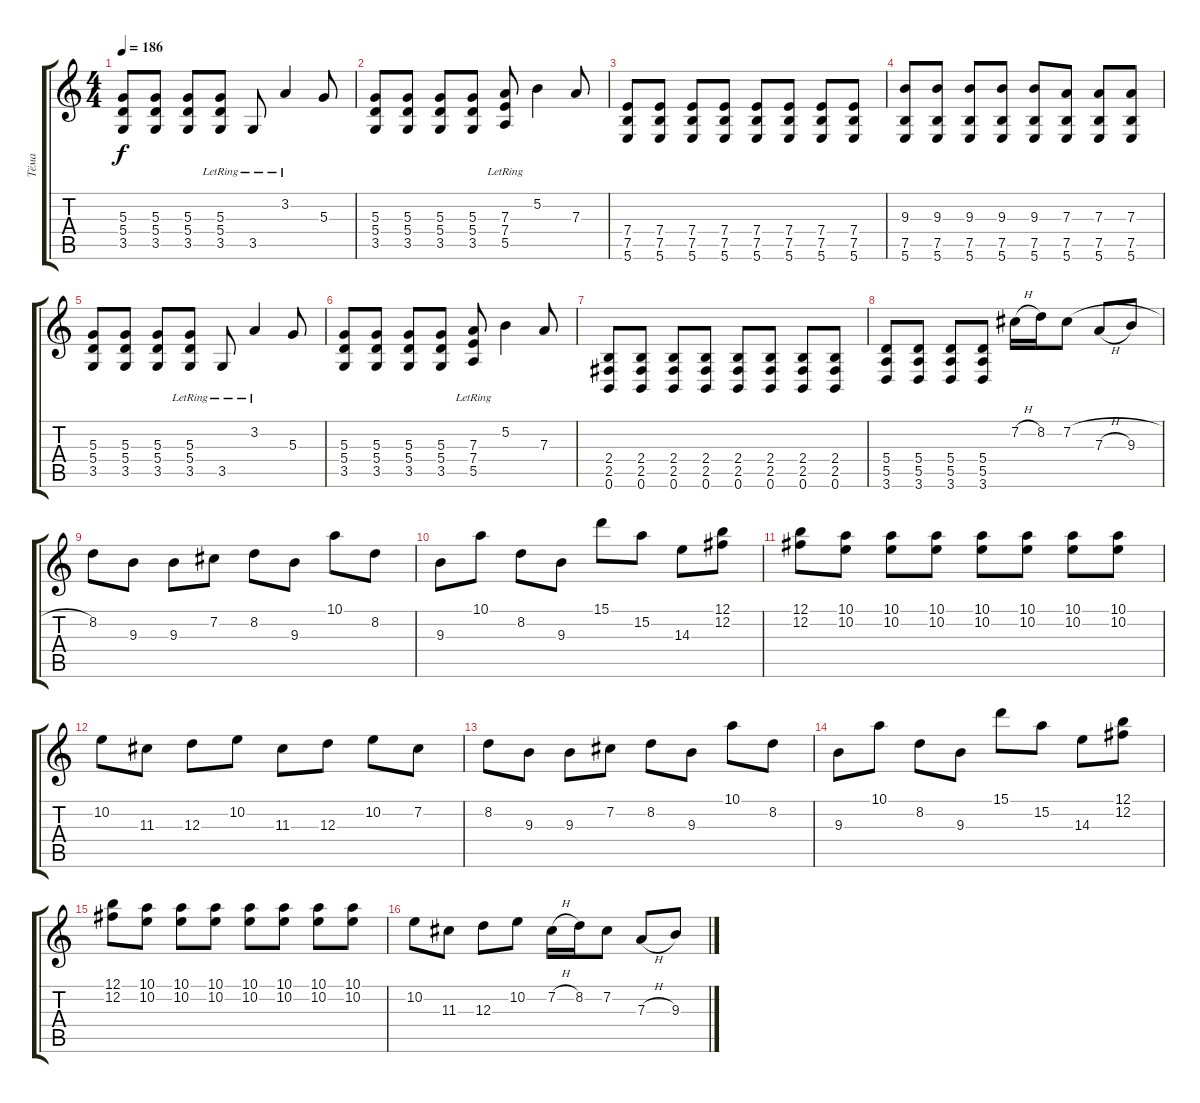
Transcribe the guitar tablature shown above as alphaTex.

\track ("Тёма" "Тёма") {instrument distortionguitar}
\staff {score tabs}
\tuning (B3 Gb3 D3 A2 E2 B1) {hide}
\ts (4 4)
\tempo 186
\clef g2
\ks c
(5.3 5.4 3.5).8{dy f instrument distortionguitar} (5.3 5.4 3.5).8 (5.3 5.4 3.5).8 (5.3{lr} 5.4{lr} 3.5).8 3.5{lr}.8 3.2{lr}.4 5.3.8 |
(5.3 5.4 3.5).8 (5.3 5.4 3.5).8 (5.3 5.4 3.5).8 (5.3 5.4 3.5).8 (7.3{lr} 7.4{lr} 5.5{lr}).8 5.2.4 7.3.8 |
(7.4 7.5 5.6).8 (7.4 7.5 5.6).8 (7.4 7.5 5.6).8 (7.4 7.5 5.6).8 (7.4 7.5 5.6).8 (7.4 7.5 5.6).8 (7.4 7.5 5.6).8 (7.4 7.5 5.6).8 |
(9.3 7.5 5.6).8 (9.3 7.5 5.6).8 (9.3 7.5 5.6).8 (9.3 7.5 5.6).8 (9.3 7.5 5.6).8 (7.3 7.5 5.6).8 (7.3 7.5 5.6).8 (7.3 7.5 5.6).8 |
(5.3 5.4 3.5).8 (5.3 5.4 3.5).8 (5.3 5.4 3.5).8 (5.3{lr} 5.4{lr} 3.5).8 3.5{lr}.8 3.2{lr}.4 5.3.8 |
(5.3 5.4 3.5).8 (5.3 5.4 3.5).8 (5.3 5.4 3.5).8 (5.3 5.4 3.5).8 (7.3{lr} 7.4{lr} 5.5{lr}).8 5.2.4 7.3.8 |
(2.4 2.5 0.6).8 (2.4 2.5 0.6).8 (2.4 2.5 0.6).8 (2.4 2.5 0.6).8 (2.4 2.5 0.6).8 (2.4 2.5 0.6).8 (2.4 2.5 0.6).8 (2.4 2.5 0.6).8 |
(5.4 5.5 3.6).8 (5.4 5.5 3.6).8 (5.4 5.5 3.6).8 (5.4 5.5 3.6).8 7.2{h}.16 8.2.16 7.2{h}.8 7.3{h}.8 9.3.8 |
8.2.8 9.3.8 9.3.8 7.2.8 8.2.8 9.3.8 10.1.8 8.2.8 |
9.3.8 10.1.8 8.2.8 9.3.8 15.1.8 15.2.8 14.3.8 (12.1 12.2).8 |
(12.1 12.2).8 (10.1 10.2).8 (10.1 10.2).8 (10.1 10.2).8 (10.1 10.2).8 (10.1 10.2).8 (10.1 10.2).8 (10.1 10.2).8 |
10.2.8 11.3.8 12.3.8 10.2.8 11.3.8 12.3.8 10.2.8 7.2.8 |
8.2.8 9.3.8 9.3.8 7.2.8 8.2.8 9.3.8 10.1.8 8.2.8 |
9.3.8 10.1.8 8.2.8 9.3.8 15.1.8 15.2.8 14.3.8 (12.1 12.2).8 |
(12.1 12.2).8 (10.1 10.2).8 (10.1 10.2).8 (10.1 10.2).8 (10.1 10.2).8 (10.1 10.2).8 (10.1 10.2).8 (10.1 10.2).8 |
10.2.8 11.3.8 12.3.8 10.2.8 7.2{h}.16 8.2.16 7.2{h}.8 7.3{h}.8 9.3.8
